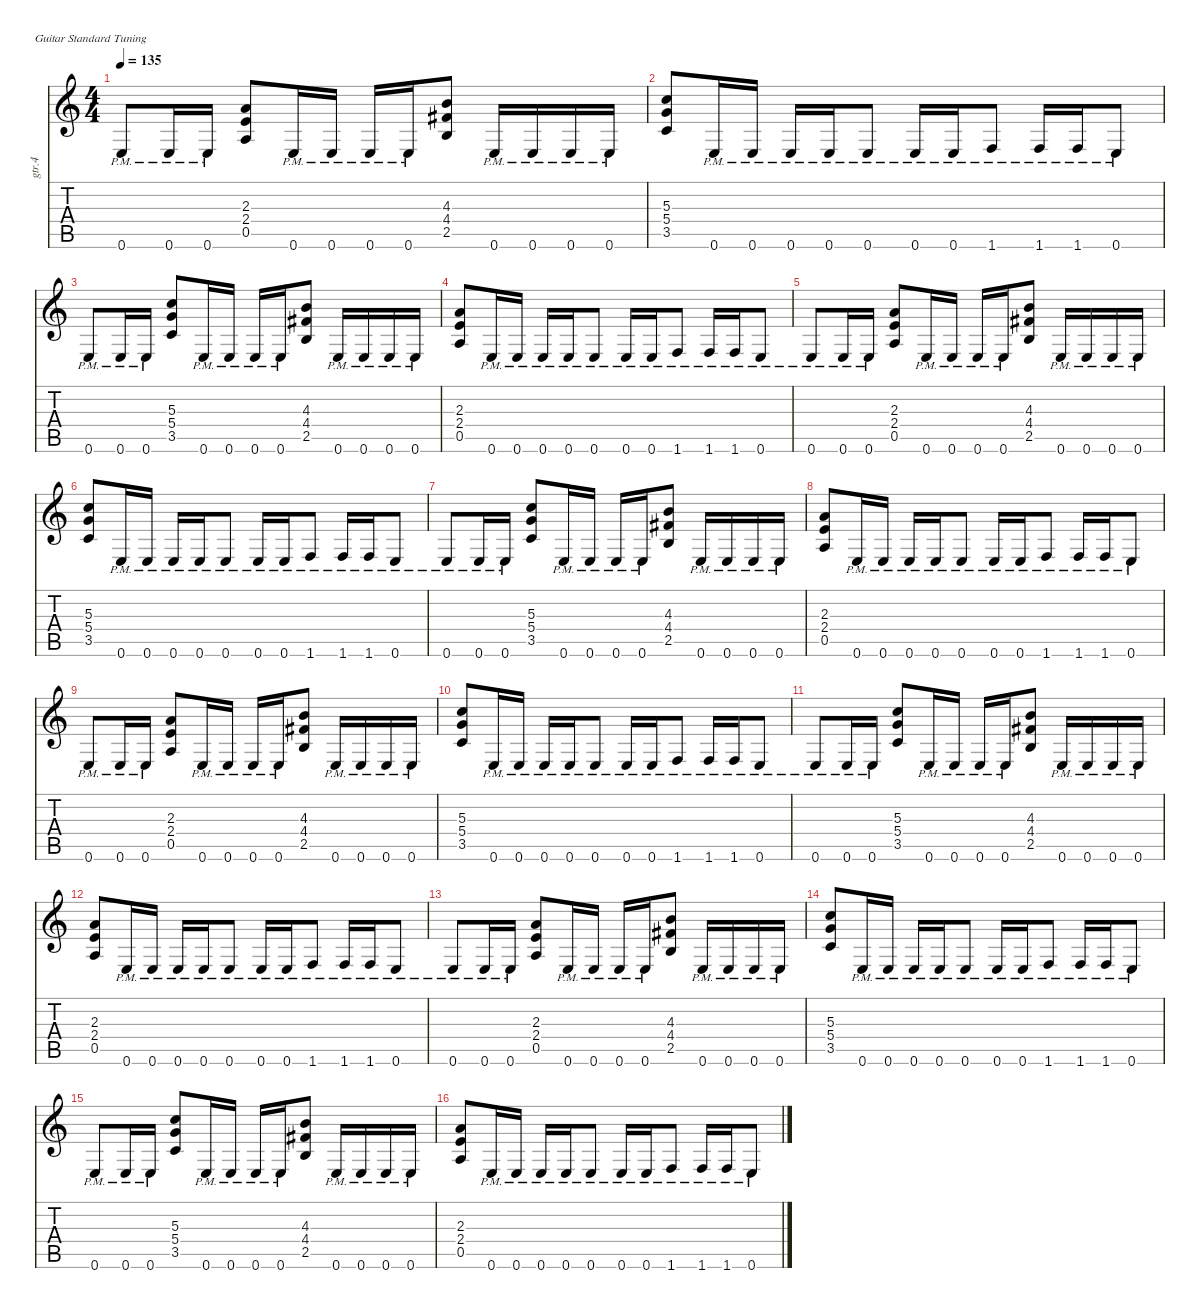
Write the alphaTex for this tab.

\defaultSystemsLayout 4
\hideDynamics
\bracketExtendMode nobrackets
\otherSystemsTrackNameOrientation horizontal
\track ("Guitar 4" "gtr.4") {instrument distortionguitar}
\staff {score tabs}
\tuning (E4 B3 G3 D3 A2 E2)
\ts (4 4)
\tempo 135
\clef g2
\ks c
0.6{pm}.8{dy f beam Up} 0.6{pm}.16{beam Up} 0.6{pm}.16{beam Up} (2.3 2.4 0.5).8{beam Up} 0.6{pm}.16{beam Up} 0.6{pm}.16{beam Up} 0.6{pm}.16{beam Up} 0.6{pm}.16{beam Up} (4.3 4.4{acc #} 2.5).8{beam Up} 0.6{pm}.16{beam Up} 0.6{pm}.16{beam Up} 0.6{pm}.16{beam Up} 0.6{pm}.16{beam Up} |
(5.3 5.4 3.5).8{beam Up} 0.6{pm}.16{beam Up} 0.6{pm}.16{beam Up} 0.6{pm}.16{beam Up} 0.6{pm}.16{beam Up} 0.6{pm}.8{beam Up} 0.6{pm}.16{beam Up} 0.6{pm}.16{beam Up} 1.6{pm}.8{beam Up} 1.6{pm}.16{beam Up} 1.6{pm}.16{beam Up} 0.6{pm}.8{beam Up} |
0.6{pm}.8{beam Up} 0.6{pm}.16{beam Up} 0.6{pm}.16{beam Up} (5.3 5.4 3.5).8{beam Up} 0.6{pm}.16{beam Up} 0.6{pm}.16{beam Up} 0.6{pm}.16{beam Up} 0.6{pm}.16{beam Up} (4.3 4.4{acc #} 2.5).8{beam Up} 0.6{pm}.16{beam Up} 0.6{pm}.16{beam Up} 0.6{pm}.16{beam Up} 0.6{pm}.16{beam Up} |
(2.3 2.4 0.5).8{beam Up} 0.6{pm}.16{beam Up} 0.6{pm}.16{beam Up} 0.6{pm}.16{beam Up} 0.6{pm}.16{beam Up} 0.6{pm}.8{beam Up} 0.6{pm}.16{beam Up} 0.6{pm}.16{beam Up} 1.6{pm}.8{beam Up} 1.6{pm}.16{beam Up} 1.6{pm}.16{beam Up} 0.6{pm}.8{beam Up} |
0.6{pm}.8{beam Up} 0.6{pm}.16{beam Up} 0.6{pm}.16{beam Up} (2.3 2.4 0.5).8{beam Up} 0.6{pm}.16{beam Up} 0.6{pm}.16{beam Up} 0.6{pm}.16{beam Up} 0.6{pm}.16{beam Up} (4.3 4.4{acc #} 2.5).8{beam Up} 0.6{pm}.16{beam Up} 0.6{pm}.16{beam Up} 0.6{pm}.16{beam Up} 0.6{pm}.16{beam Up} |
(5.3 5.4 3.5).8{beam Up} 0.6{pm}.16{beam Up} 0.6{pm}.16{beam Up} 0.6{pm}.16{beam Up} 0.6{pm}.16{beam Up} 0.6{pm}.8{beam Up} 0.6{pm}.16{beam Up} 0.6{pm}.16{beam Up} 1.6{pm}.8{beam Up} 1.6{pm}.16{beam Up} 1.6{pm}.16{beam Up} 0.6{pm}.8{beam Up} |
0.6{pm}.8{beam Up} 0.6{pm}.16{beam Up} 0.6{pm}.16{beam Up} (5.3 5.4 3.5).8{beam Up} 0.6{pm}.16{beam Up} 0.6{pm}.16{beam Up} 0.6{pm}.16{beam Up} 0.6{pm}.16{beam Up} (4.3 4.4{acc #} 2.5).8{beam Up} 0.6{pm}.16{beam Up} 0.6{pm}.16{beam Up} 0.6{pm}.16{beam Up} 0.6{pm}.16{beam Up} |
(2.3 2.4 0.5).8{beam Up} 0.6{pm}.16{beam Up} 0.6{pm}.16{beam Up} 0.6{pm}.16{beam Up} 0.6{pm}.16{beam Up} 0.6{pm}.8{beam Up} 0.6{pm}.16{beam Up} 0.6{pm}.16{beam Up} 1.6{pm}.8{beam Up} 1.6{pm}.16{beam Up} 1.6{pm}.16{beam Up} 0.6{pm}.8{beam Up} |
0.6{pm}.8{beam Up} 0.6{pm}.16{beam Up} 0.6{pm}.16{beam Up} (2.3 2.4 0.5).8{beam Up} 0.6{pm}.16{beam Up} 0.6{pm}.16{beam Up} 0.6{pm}.16{beam Up} 0.6{pm}.16{beam Up} (4.3 4.4{acc #} 2.5).8{beam Up} 0.6{pm}.16{beam Up} 0.6{pm}.16{beam Up} 0.6{pm}.16{beam Up} 0.6{pm}.16{beam Up} |
(5.3 5.4 3.5).8{beam Up} 0.6{pm}.16{beam Up} 0.6{pm}.16{beam Up} 0.6{pm}.16{beam Up} 0.6{pm}.16{beam Up} 0.6{pm}.8{beam Up} 0.6{pm}.16{beam Up} 0.6{pm}.16{beam Up} 1.6{pm}.8{beam Up} 1.6{pm}.16{beam Up} 1.6{pm}.16{beam Up} 0.6{pm}.8{beam Up} |
0.6{pm}.8{beam Up} 0.6{pm}.16{beam Up} 0.6{pm}.16{beam Up} (5.3 5.4 3.5).8{beam Up} 0.6{pm}.16{beam Up} 0.6{pm}.16{beam Up} 0.6{pm}.16{beam Up} 0.6{pm}.16{beam Up} (4.3 4.4{acc #} 2.5).8{beam Up} 0.6{pm}.16{beam Up} 0.6{pm}.16{beam Up} 0.6{pm}.16{beam Up} 0.6{pm}.16{beam Up} |
(2.3 2.4 0.5).8{beam Up} 0.6{pm}.16{beam Up} 0.6{pm}.16{beam Up} 0.6{pm}.16{beam Up} 0.6{pm}.16{beam Up} 0.6{pm}.8{beam Up} 0.6{pm}.16{beam Up} 0.6{pm}.16{beam Up} 1.6{pm}.8{beam Up} 1.6{pm}.16{beam Up} 1.6{pm}.16{beam Up} 0.6{pm}.8{beam Up} |
0.6{pm}.8{beam Up} 0.6{pm}.16{beam Up} 0.6{pm}.16{beam Up} (2.3 2.4 0.5).8{beam Up} 0.6{pm}.16{beam Up} 0.6{pm}.16{beam Up} 0.6{pm}.16{beam Up} 0.6{pm}.16{beam Up} (4.3 4.4{acc #} 2.5).8{beam Up} 0.6{pm}.16{beam Up} 0.6{pm}.16{beam Up} 0.6{pm}.16{beam Up} 0.6{pm}.16{beam Up} |
(5.3 5.4 3.5).8{beam Up} 0.6{pm}.16{beam Up} 0.6{pm}.16{beam Up} 0.6{pm}.16{beam Up} 0.6{pm}.16{beam Up} 0.6{pm}.8{beam Up} 0.6{pm}.16{beam Up} 0.6{pm}.16{beam Up} 1.6{pm}.8{beam Up} 1.6{pm}.16{beam Up} 1.6{pm}.16{beam Up} 0.6{pm}.8{beam Up} |
0.6{pm}.8{beam Up} 0.6{pm}.16{beam Up} 0.6{pm}.16{beam Up} (5.3 5.4 3.5).8{beam Up} 0.6{pm}.16{beam Up} 0.6{pm}.16{beam Up} 0.6{pm}.16{beam Up} 0.6{pm}.16{beam Up} (4.3 4.4{acc #} 2.5).8{beam Up} 0.6{pm}.16{beam Up} 0.6{pm}.16{beam Up} 0.6{pm}.16{beam Up} 0.6{pm}.16{beam Up} |
(2.3 2.4 0.5).8{beam Up} 0.6{pm}.16{beam Up} 0.6{pm}.16{beam Up} 0.6{pm}.16{beam Up} 0.6{pm}.16{beam Up} 0.6{pm}.8{beam Up} 0.6{pm}.16{beam Up} 0.6{pm}.16{beam Up} 1.6{pm}.8{beam Up} 1.6{pm}.16{beam Up} 1.6{pm}.16{beam Up} 0.6{pm}.8{beam Up}
